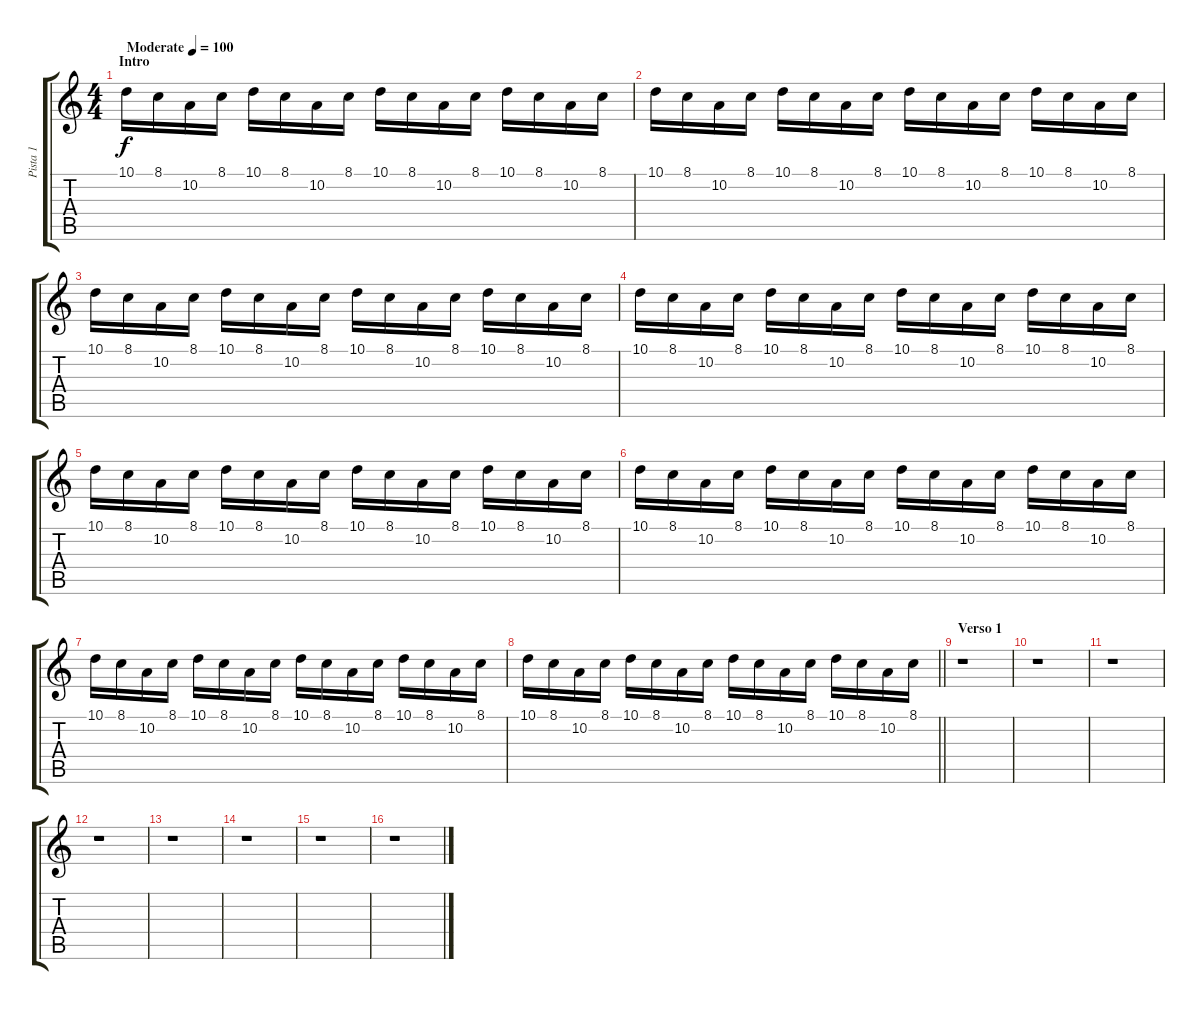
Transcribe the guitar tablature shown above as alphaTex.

\track ("Pista 1" "Pista 1") {instrument violin}
\staff {score tabs}
\tuning (E4 B3 G3 D3 A2 E2) {hide}
\ts (4 4)
\section ("" "Intro")
\tempo (100 "Moderate")
\clef g2
\ks c
10.1.16{dy f instrument violin} 8.1.16 10.2.16 8.1.16 10.1.16 8.1.16 10.2.16 8.1.16 10.1.16 8.1.16 10.2.16 8.1.16 10.1.16 8.1.16 10.2.16 8.1.16 |
10.1.16 8.1.16 10.2.16 8.1.16 10.1.16 8.1.16 10.2.16 8.1.16 10.1.16 8.1.16 10.2.16 8.1.16 10.1.16 8.1.16 10.2.16 8.1.16 |
10.1.16 8.1.16 10.2.16 8.1.16 10.1.16 8.1.16 10.2.16 8.1.16 10.1.16 8.1.16 10.2.16 8.1.16 10.1.16 8.1.16 10.2.16 8.1.16 |
10.1.16 8.1.16 10.2.16 8.1.16 10.1.16 8.1.16 10.2.16 8.1.16 10.1.16 8.1.16 10.2.16 8.1.16 10.1.16 8.1.16 10.2.16 8.1.16 |
10.1.16 8.1.16 10.2.16 8.1.16 10.1.16 8.1.16 10.2.16 8.1.16 10.1.16 8.1.16 10.2.16 8.1.16 10.1.16 8.1.16 10.2.16 8.1.16 |
10.1.16 8.1.16 10.2.16 8.1.16 10.1.16 8.1.16 10.2.16 8.1.16 10.1.16 8.1.16 10.2.16 8.1.16 10.1.16 8.1.16 10.2.16 8.1.16 |
10.1.16 8.1.16 10.2.16 8.1.16 10.1.16 8.1.16 10.2.16 8.1.16 10.1.16 8.1.16 10.2.16 8.1.16 10.1.16 8.1.16 10.2.16 8.1.16 |
\barLineRight lightlight
10.1.16 8.1.16 10.2.16 8.1.16 10.1.16 8.1.16 10.2.16 8.1.16 10.1.16 8.1.16 10.2.16 8.1.16 10.1.16 8.1.16 10.2.16 8.1.16 |
\section ("" "Verso 1")
r.1 |
r.1 |
r.1 |
r.1 |
r.1 |
r.1 |
r.1 |
r.1
